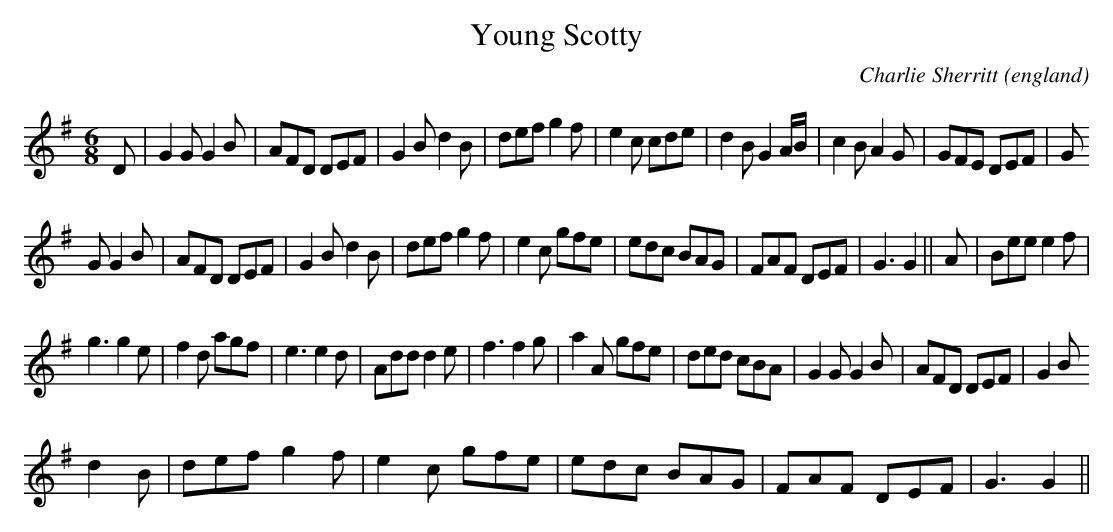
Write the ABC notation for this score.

X:1
T:Young Scotty
O:england
M:6/8
L:1/8
C:Charlie Sherritt
K:G
D|G2G G2B|AFD DEF|G2B d2B|def g2f|e2c cde|d2B G2A/2B/2|c2B A2G|GFE DEF|G
2G G2B|AFD DEF|G2B d2B|def g2f|e2c gfe|edc BAG|FAF DEF|G3 G2||A|Bee e2f|
g3 g2e|f2d agf|e3 e2d|Add d2e|f3 f2g|a2A gfe|ded cBA|G2G G2B|AFD DEF|G2B
d2B|def g2f|e2c gfe|edc BAG|FAF DEF|G3 G2||
